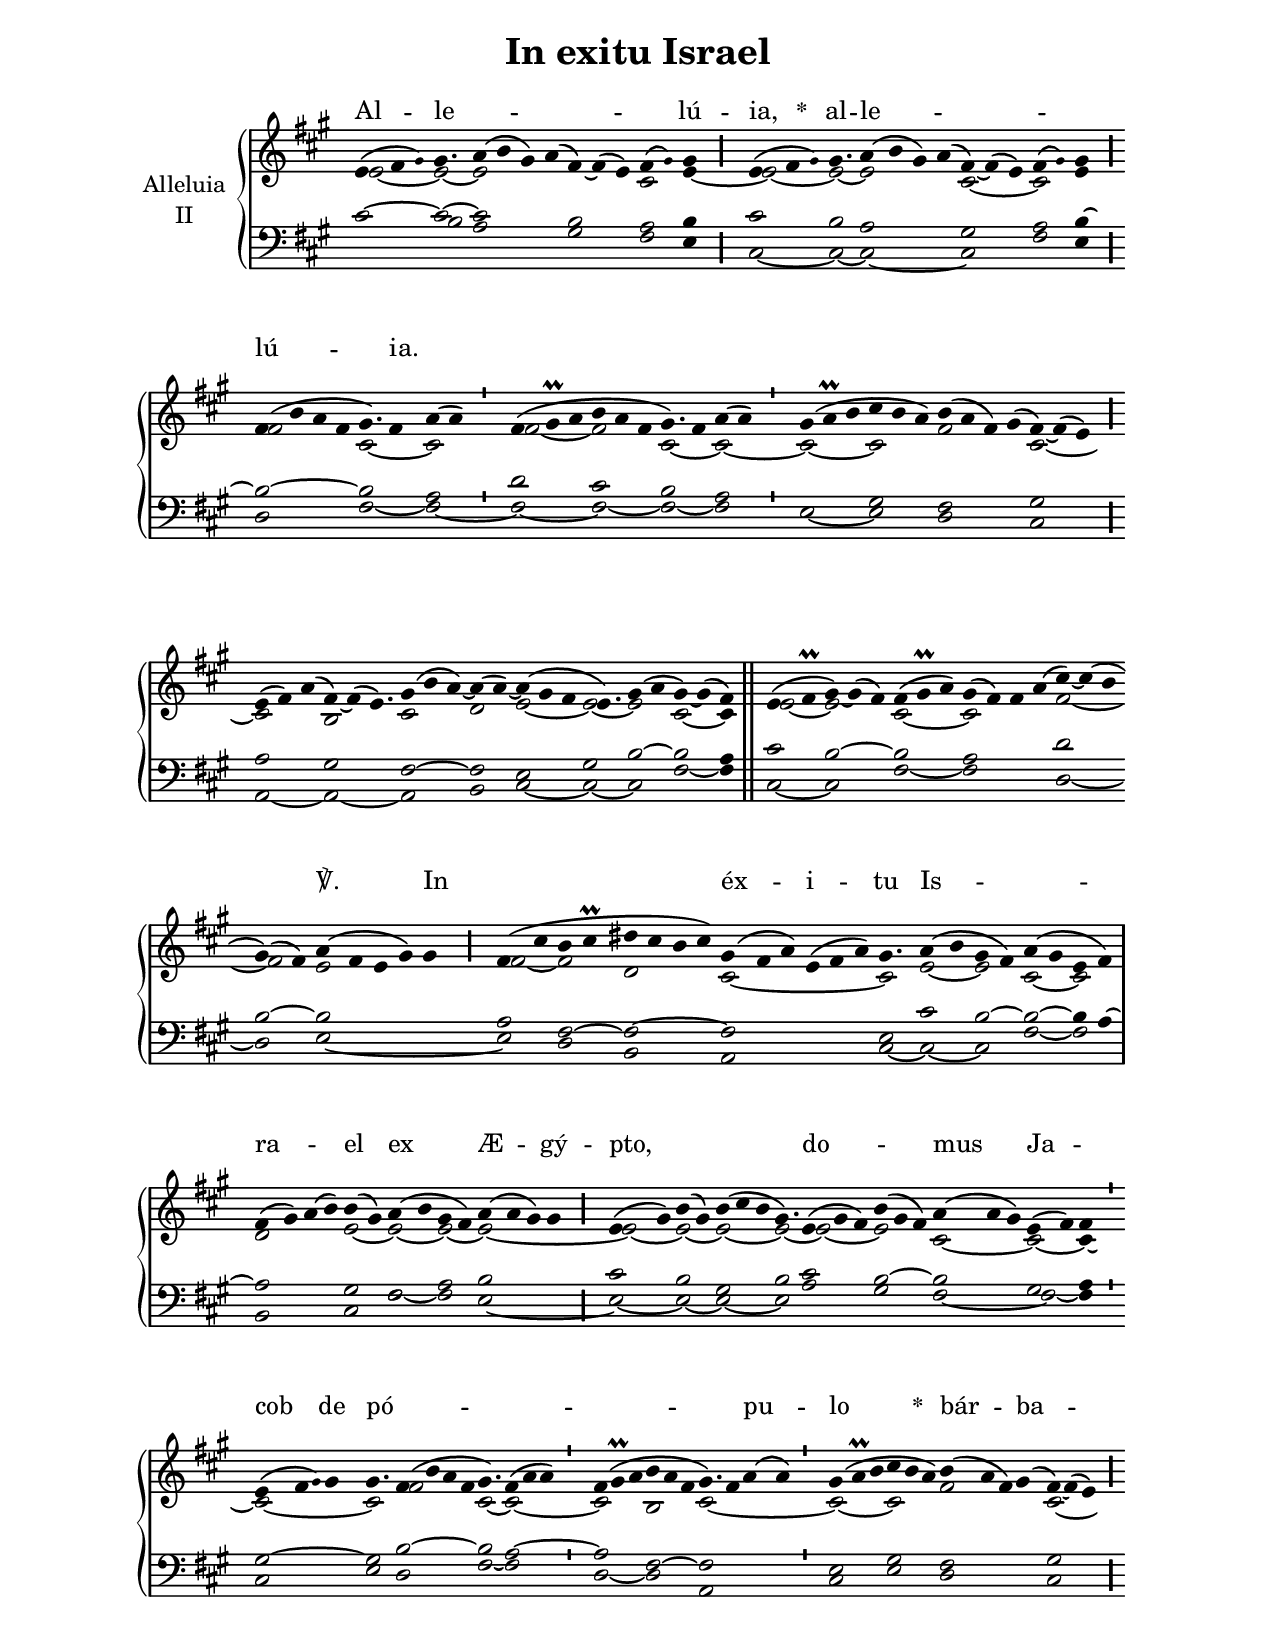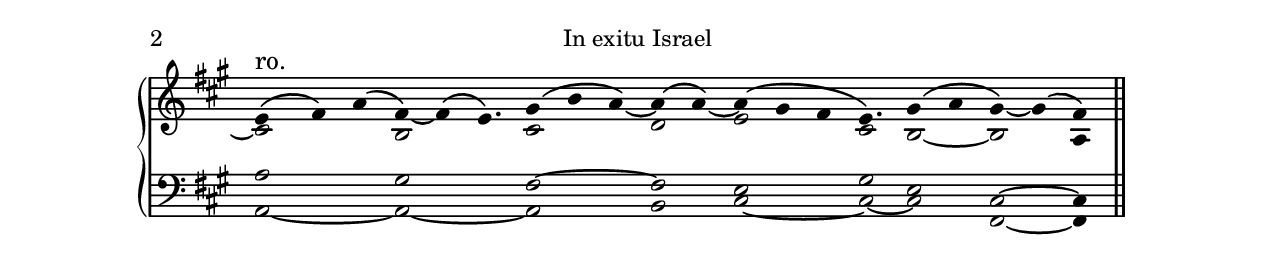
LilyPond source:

\version "2.18"
\include "gregorian.ly"
\include "noh2.ily"


%Page reference: page ii.246
%(volume.page)

global = {
 \key fis \minor
 \cadenzaOn 
}

\header {
  title = \markup \center-column {"In exitu Israel" \vspace #1 }
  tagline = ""
  composer = ""
}

\paper {
 #(include-special-characters)
  oddHeaderMarkup = \markup \fill-line {
    \line {}
    \center-column {
      \on-the-fly #first-page     " "
      \on-the-fly #not-first-page "In exitu Israel"
    }
    \line { \on-the-fly #print-page-number-check-first \fromproperty #'page:page-number-string }
  }
  evenHeaderMarkup = \markup \fill-line {
    \line { \on-the-fly #print-page-number-check-first \fromproperty #'page:page-number-string }
    \center-column { "In exitu Israel" }
    \line {}
  }
}

chantText = \lyricmode {
Al -- le -- _ _ _ lú -- ia, 
\set stanza = " * " 
al -- le -- _ _ _ lú -- ia. 
_ _ _ _ _ _ _ _ 
_ _ _ _ _ _ _ _ ℣. 
In _ éx -- i -- tu Is -- _ ra -- _ el 
ex Æ -- gý -- pto, _ _ 
do -- _ mus Ja -- _ cob 
de pó -- _ _ _ _ pu -- lo 
\set stanza = " * " bár -- ba -- ro. _ _ _ _ _ _ _ _ 
_ _ _ _ _ _ _ _ }

chantMusic = {
\tieDown   e'4 ( fis'4 \once \tweak #'font-size #-4 gis' ) gis'4. a'4 ( b'4 gis'4) a'4 ( fis'4) ~ fis'4 ( e'4) fis'4 ( \once \tweak #'font-size #-4 gis' ) gis'4 \divisioMaior
 e'4 ( fis'4 \once \tweak #'font-size #-4 gis' ) gis'4. a'4 ( b'4 gis'4) a'4 ( fis'4) ~ fis'4 ( e'4) fis'4 ( \once \tweak #'font-size #-4 gis' ) gis'4 \divisioMaior \forceBreak

 fis'4 ( b'4 a'4 fis'4 gis'4.) fis'4 a'4 ( a'4) \divisioMinima
 fis'4 ( gis'\prall a'4 b'4 a'4 fis'4 gis'4.) fis'4 a'4 ( a'4) \divisioMinima
 gis'4 ( a'\prall b'4 cis''4 b'4 a'4) b'4 ( a'4 fis'4) gis'4 ( fis'4) ~ fis'4 ( e'4) \divisioMaior \forceBreak

 e'4 ( fis'4) a'4 ( fis'4) ~ fis'4 ( e'4.) gis'4 ( b'4 a'4) ~ a'4 ( a'4) ~ a'4 ( gis'4 fis'4 e'4.) gis'4 ( a'4 gis'4) ~ gis'4 ( fis'4) \finalis
 e'4 ( fis'\prall gis'4) ~ gis'4 ( fis'4) fis'4 ( gis'\prall a'4) gis'4 ( fis'4) fis'4 a'4 ( cis''4) ~ cis''4 ( b'4 \forceBreak
) gis'4 ( fis'4) a'4 ( fis'4 e'4 gis'4) gis'4 \divisioMaior
  fis'4 ( cis''4 b'4 cis''\prall dis''4 cis''4 b'4 cis''4) gis'4 ( fis'4 a'4) e'4 ( fis'4 a'4) gis'4. a'4 ( b'4 gis'4 fis'4) a'4 ( gis'4 e'4 fis'4) \divisioMaxima \forceBreak

 fis'4 ( gis'4) a'4 ( b'4) b'4 ( gis'4) a'4 ( b'4 gis'4 fis'4) a'4 ( a'4 gis'4) gis'4 \divisioMaior
 e'4 ( gis'4) b'4 ( gis'4) b'4 ( cis''4 b'4 gis'4.) e'4 ( gis'4 fis'4) b'4 ( gis'4 fis'4) a'4 ( a'4 gis'4) e'4 ( fis'4) fis'4 \divisioMinima \forceBreak

 e'4 ( fis'4 \once \tweak #'font-size #-4 gis' ) gis'4 gis'4. fis'4 ( b'4 a'4 fis'4 gis'4.) fis'4 ( a'4 a'4) \divisioMinima
 fis'4 ( gis'\prall a'4 b'4 a'4 fis'4 gis'4.) fis'4 a'4 ( a'4) \divisioMinima
 gis'4 ( a'\prall b'4 cis''4 b'4 a'4) b'4 ( a'4 fis'4) gis'4 ( fis'4) ~ fis'4 ( e'4) \divisioMaior \forceBreak

 e'4 ( fis'4) a'4 ( fis'4) ~ fis'4 ( e'4.) gis'4 ( b'4 a'4) ~ a'4 ( a'4) ~ a'4 ( gis'4 fis'4 e'4.) gis'4 ( a'4 gis'4) ~ gis'4 ( fis'4) \finalis

}

altoMusic = {
e'2*3/2 ~ e'2*3/4 ~ e'2*7/2 cis'2 e'4 ~ \divisioMaior
e'2*3/2 ~ e'2*3/4 ~ e'2*4/2 cis'2*3/2 ~ cis'2 e'4 \divisioMaior
fis'2*4/2 cis'2*5/4 ~ cis'2 \divisioMinima
fis'2*3/2 ~ fis'2*3/2 cis'2*5/4 ~ cis'2 ~ \divisioMinima
cis'2*3/2 ~ cis'2*3/2 fis'2*4/2 cis'2*3/2 ~ \divisioMaior
cis'2*3/2 b2*7/4 cis'2*3/2 d'2 e'2*3/2 ~ e'2*3/4 ~ e'2 cis'2 ~ cis'4 \finalis
e'2 ~ e'2*3/2 cis'2*3/2 ~ cis'2*4/2 fis'2*3/2 ~ fis'2 e'2*5/2 fis'2 ~ fis'2 d'2*4/2 cis'2*6/2 ~ cis'2*3/4 e'2 ~ e'2 cis'2 ~ cis'2 \divisioMaxima
d'2*4/2 e'2 ~ e'2 ~ e'2 ~ e'2*4/2 ~ \divisioMaior
e'2 ~ e'2 ~ e'2*3/2 ~ e'2*3/4 ~ e'2*3/2 ~ e'2*3/2 cis'2*3/2 ~ cis'2 ~ cis'4 ~ \divisioMinima
cis'2*4/2 ~ cis'2*3/4 fis'2*4/2 cis'2*3/4 ~ cis'2*3/2 ~ \divisioMinima
cis'2*3/2 b2*3/2 cis'2*9/4 ~ \divisioMinima
cis'2*3/2 ~ cis'2*3/2 fis'2*4/2 cis'2*3/2 ~ \divisioMaior
cis'2*3/2 b2*7/4 cis'2*3/2 d'2 e'2*3/2 cis'2*3/4 b2 ~ b2 a4 \finalis
}

tenorMusic = {
cis'2*3/2 ~ cis'2*3/4 ~ cis'2*4/2 b2*3/2 a2 b4 \divisioMaior
cis'2*3/2 b2*3/4 a2*4/2 gis2*3/2 a2 b4 ~ \divisioMaior
b2*4/2 ~ b2*5/4 a2 \divisioMinima
d'2*3/2 cis'2*3/2 b2*5/4 a2 \divisioMinima
r2*3/2 gis2*3/2 fis2*4/2 gis2*3/2 \divisioMaior
a2*3/2 gis2*7/4 fis2*3/2 ~ fis2 e2*3/2 gis2*3/4 b2 ~ b2 a4 \finalis
cis'2 b2*3/2 ~ b2*3/2 a2*4/2 d'2*3/2 b2 ~ b2*5/2 a2 fis2 ~ fis2*4/2 ~ fis2*6/2 e2*3/4 cis'2 b2 ~ b2 ~ b4 a4 ~ \divisioMaxima
a2*4/2 gis2 fis2 a2 b2*4/2 \divisioMaior
cis'2 b2 gis2*3/2 b2*3/4 cis'2*3/2 b2*3/2 ~ b2*3/2 gis2 a4 \divisioMinima
gis2*4/2 ~ gis2*3/4 b2*4/2 ~ b2*3/4 a2*3/2 ~ \divisioMinima
a2*3/2 fis2*3/2 ~ fis2*9/4 \divisioMinima
e2*3/2 gis2*3/2 fis2*4/2 gis2*3/2 \divisioMaior
a2*3/2 gis2*7/4 fis2*3/2 ~ fis2 e2*3/2 gis2*3/4 e2 cis2 ~ cis4 \finalis
}

bassMusic = {
r2*3/2 b2*3/4 a2*4/2 gis2*3/2 fis2 e4 \divisioMaior
cis2*3/2 ~ cis2*3/4 ~ cis2*4/2 ~ cis2*3/2 fis2 e4 \divisioMaior
d2*4/2 fis2*5/4 ~ fis2 ~ \divisioMinima
fis2*3/2 ~ fis2*3/2 ~ fis2*5/4 ~ fis2 \divisioMinima
e2*3/2 ~ e2*3/2 d2*4/2 cis2*3/2 \divisioMaior
a,2*3/2 ~ a,2*7/4 ~ a,2*3/2 b,2 cis2*3/2 ~ cis2*3/4 ~ cis2 fis2 ~ fis4 \finalis
cis2 ~ cis2*3/2 fis2*3/2 ~ fis2*4/2 d2*3/2 ~ d2 e2*5/2 ~ e2 d2 b,2*4/2 a,2*6/2 cis2*3/4 ~ cis2 ~ cis2 fis2 ~ fis2 \divisioMaxima
b,2*4/2 cis2 fis2 ~ fis2 e2*4/2 ~ \divisioMaior
e2 ~ e2 ~ e2*3/2 ~ e2*3/4 a2*3/2 gis2*3/2 fis2*3/2 ~ fis2 ~ fis4 \divisioMinima
cis2*4/2 e2*3/4 d2*4/2 fis2*3/4 ~ fis2*3/2 \divisioMinima
d2*3/2 ~ d2*3/2 a,2*9/4 \divisioMinima
cis2*3/2 e2*3/2 d2*4/2 cis2*3/2 \divisioMaior
a,2*3/2 ~ a,2*7/4 ~ a,2*3/2 b,2 cis2*3/2 ~ cis2*3/4 ~ cis2 fis,2 ~ fis,4 \finalis
}

voiceLines = {
\voiceLineStyle


}

\score{
  <<
    \new GrandStaff <<
      \set GrandStaff.autoBeaming = ##f
      \set GrandStaff.instrumentName = \markup \center-column {
        "Alleluia"
        "II"
      }
      \new Staff = up <<
        \new Voice = "chant" {
          \voiceOne \global \chantMusic
        }
        \new Voice {
          \voiceTwo \global \altoMusic
        }
      >>

      \new Staff = down <<
        \clef bass
        \new Voice {
          \voiceOne \global \tenorMusic
        }
        \new Voice {
          \voiceTwo \global \bassMusic
        }
	\new Voice {
        \voiceThree \global \voiceLines
        }
      >>
    >>
    \new Lyrics \lyricsto chant {
      \chantText
    }
  >>
  \layout{
  }
  \midi{
    \tempo 4 = 125
  }
}
